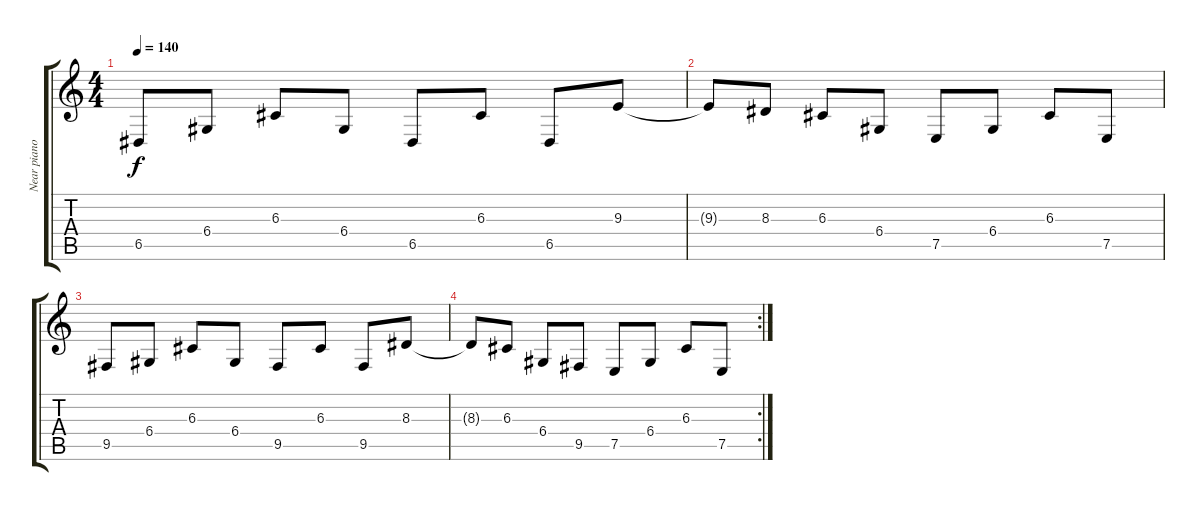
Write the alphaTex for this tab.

\track ("Near piano" "Near piano") {instrument brightacousticpiano}
\staff {score tabs}
\tuning (E4 B3 G3 D3 A2 E2) {hide}
\ts (4 4)
\tempo 140
\clef g2
\ks c
6.5.8{dy f} 6.4.8 6.3.8 6.4.8 6.5.8 6.3.8 6.5.8 9.3.8 |
9.3{t}.8 8.3.8 6.3.8 6.4.8 7.5.8 6.4.8 6.3.8 7.5.8 |
9.5.8 6.4.8 6.3.8 6.4.8 9.5.8 6.3.8 9.5.8 8.3.8 |
\rc 2
8.3{t}.8 6.3.8 6.4.8 9.5.8 7.5.8 6.4.8 6.3.8 7.5.8
